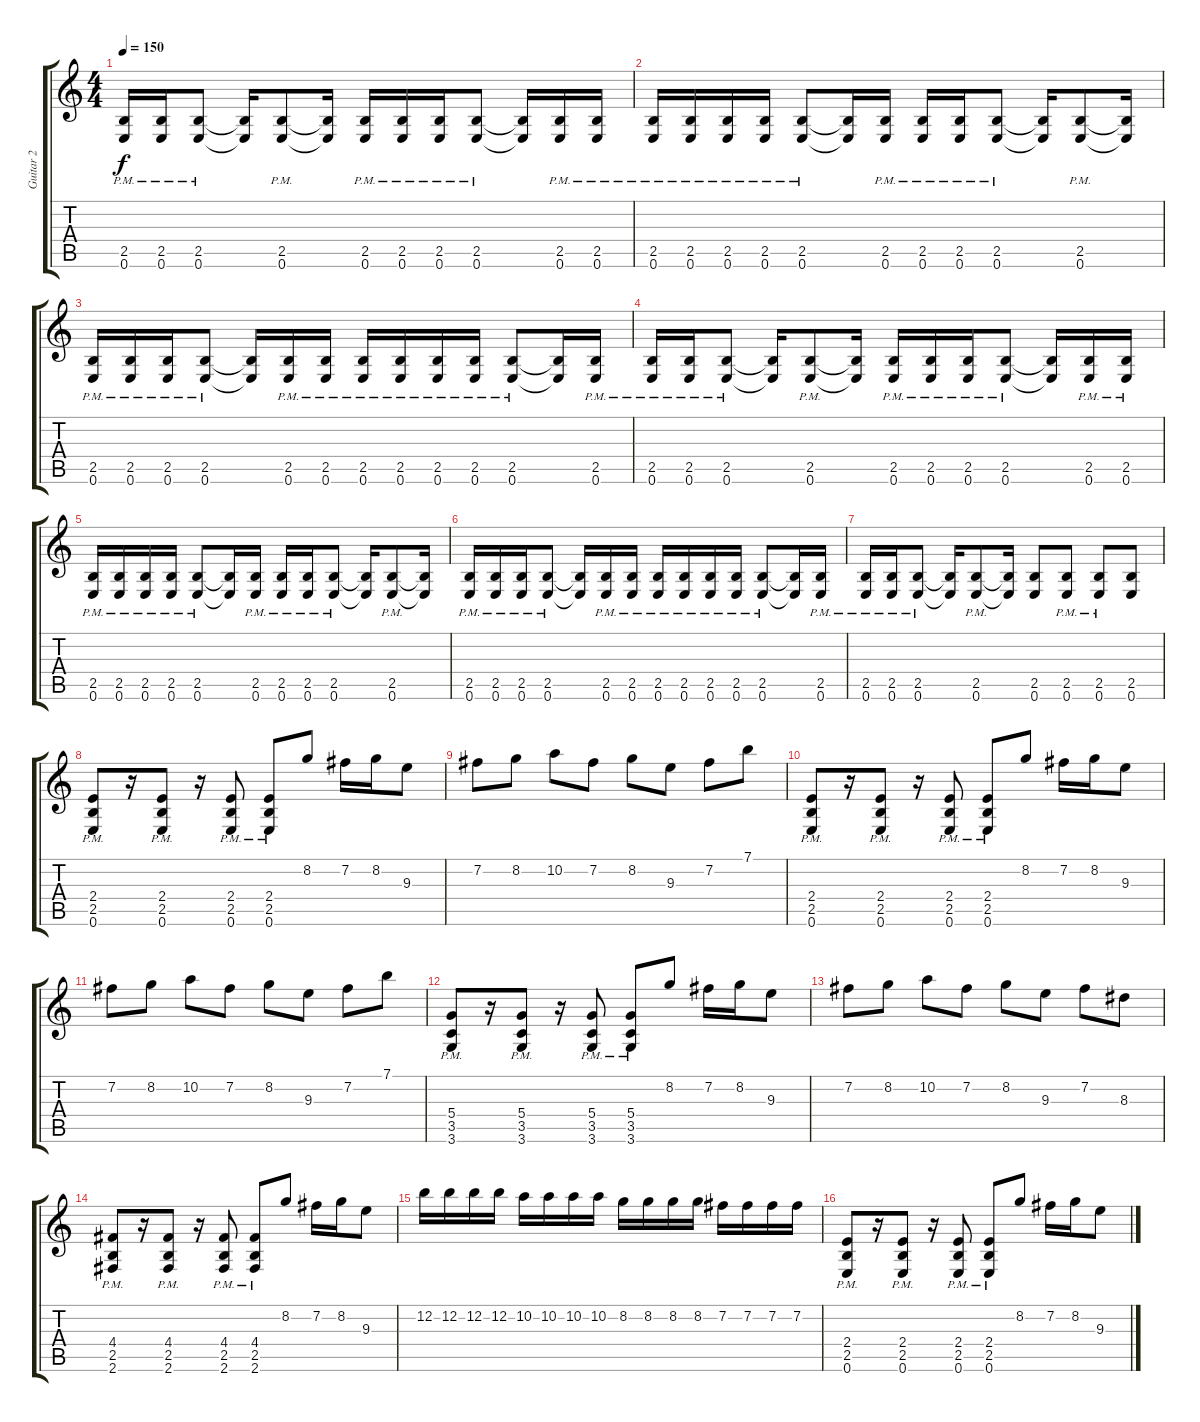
\track ("Guitar 2" "Guitar 2") {instrument overdrivenguitar}
\staff {score tabs}
\tuning (E4 B3 G3 D3 A2 E2) {hide}
\ts (4 4)
\tempo 150
\clef g2
\ks c
(2.5{pm} 0.6{pm}).16{dy f} (2.5{pm} 0.6{pm}).16 (2.5{pm} 0.6{pm}).8 (2.5{t} 0.6{t}).16 (2.5{pm} 0.6{pm}).8 (2.5{t} 0.6{t}).16 (2.5{pm} 0.6{pm}).16 (2.5{pm} 0.6{pm}).16 (2.5{pm} 0.6{pm}).16 (2.5{pm} 0.6{pm}).8 (2.5{t} 0.6{t}).16 (2.5{pm} 0.6{pm}).16 (2.5{pm} 0.6{pm}).16 |
(2.5{pm} 0.6{pm}).16 (2.5{pm} 0.6{pm}).16 (2.5{pm} 0.6{pm}).16 (2.5{pm} 0.6{pm}).16 (2.5{pm} 0.6{pm}).8 (2.5{t} 0.6{t}).16 (2.5{pm} 0.6{pm}).16 (2.5{pm} 0.6{pm}).16 (2.5{pm} 0.6{pm}).16 (2.5{pm} 0.6{pm}).8 (2.5{t} 0.6{t}).16 (2.5{pm} 0.6{pm}).8 (2.5{t} 0.6{t}).16 |
(2.5{pm} 0.6{pm}).16 (2.5{pm} 0.6{pm}).16 (2.5{pm} 0.6{pm}).16 (2.5{pm} 0.6{pm}).8 (2.5{t} 0.6{t}).16 (2.5{pm} 0.6{pm}).16 (2.5{pm} 0.6{pm}).16 (2.5{pm} 0.6{pm}).16 (2.5{pm} 0.6{pm}).16 (2.5{pm} 0.6{pm}).16 (2.5{pm} 0.6{pm}).16 (2.5{pm} 0.6{pm}).8 (2.5{t} 0.6{t}).16 (2.5{pm} 0.6{pm}).16 |
(2.5{pm} 0.6{pm}).16 (2.5{pm} 0.6{pm}).16 (2.5{pm} 0.6{pm}).8 (2.5{t} 0.6{t}).16 (2.5{pm} 0.6{pm}).8 (2.5{t} 0.6{t}).16 (2.5{pm} 0.6{pm}).16 (2.5{pm} 0.6{pm}).16 (2.5{pm} 0.6{pm}).16 (2.5{pm} 0.6{pm}).8 (2.5{t} 0.6{t}).16 (2.5{pm} 0.6{pm}).16 (2.5{pm} 0.6{pm}).16 |
(2.5{pm} 0.6{pm}).16 (2.5{pm} 0.6{pm}).16 (2.5{pm} 0.6{pm}).16 (2.5{pm} 0.6{pm}).16 (2.5{pm} 0.6{pm}).8 (2.5{t} 0.6{t}).16 (2.5{pm} 0.6{pm}).16 (2.5{pm} 0.6{pm}).16 (2.5{pm} 0.6{pm}).16 (2.5{pm} 0.6{pm}).8 (2.5{t} 0.6{t}).16 (2.5{pm} 0.6{pm}).8 (2.5{t} 0.6{t}).16 |
(2.5{pm} 0.6{pm}).16 (2.5{pm} 0.6{pm}).16 (2.5{pm} 0.6{pm}).16 (2.5{pm} 0.6{pm}).8 (2.5{t} 0.6{t}).16 (2.5{pm} 0.6{pm}).16 (2.5{pm} 0.6{pm}).16 (2.5{pm} 0.6{pm}).16 (2.5{pm} 0.6{pm}).16 (2.5{pm} 0.6{pm}).16 (2.5{pm} 0.6{pm}).16 (2.5{pm} 0.6{pm}).8 (2.5{t} 0.6{t}).16 (2.5{pm} 0.6{pm}).16 |
(2.5{pm} 0.6{pm}).16 (2.5{pm} 0.6{pm}).16 (2.5{pm} 0.6{pm}).8 (2.5{t} 0.6{t}).16 (2.5{pm} 0.6{pm}).8 (2.5{t} 0.6{t}).16 (2.5 0.6).8 (2.5{pm} 0.6{pm}).8 (2.5{pm} 0.6{pm}).8 (2.5 0.6).8 |
(2.4{pm} 2.5{pm} 0.6{pm}).8 r.16 (2.4{pm} 2.5{pm} 0.6{pm}).8 r.16 (2.4{pm} 2.5{pm} 0.6{pm}).8 (2.4{pm} 2.5{pm} 0.6{pm}).8 8.2.8 7.2.16 8.2.16 9.3.8 |
7.2.8 8.2.8 10.2.8 7.2.8 8.2.8 9.3.8 7.2.8 7.1.8 |
(2.4{pm} 2.5{pm} 0.6{pm}).8 r.16 (2.4{pm} 2.5{pm} 0.6{pm}).8 r.16 (2.4{pm} 2.5{pm} 0.6{pm}).8 (2.4{pm} 2.5{pm} 0.6{pm}).8 8.2.8 7.2.16 8.2.16 9.3.8 |
7.2.8 8.2.8 10.2.8 7.2.8 8.2.8 9.3.8 7.2.8 7.1.8 |
(5.4{pm} 3.5{pm} 3.6{pm}).8 r.16 (5.4{pm} 3.5{pm} 3.6{pm}).8 r.16 (5.4{pm} 3.5{pm} 3.6{pm}).8 (5.4{pm} 3.5{pm} 3.6{pm}).8 8.2.8 7.2.16 8.2.16 9.3.8 |
7.2.8 8.2.8 10.2.8 7.2.8 8.2.8 9.3.8 7.2.8 8.3.8 |
(4.4{pm} 2.5{pm} 2.6{pm}).8 r.16 (4.4{pm} 2.5{pm} 2.6{pm}).8 r.16 (4.4{pm} 2.5{pm} 2.6{pm}).8 (4.4{pm} 2.5{pm} 2.6{pm}).8 8.2.8 7.2.16 8.2.16 9.3.8 |
12.2.16 12.2.16 12.2.16 12.2.16 10.2.16 10.2.16 10.2.16 10.2.16 8.2.16 8.2.16 8.2.16 8.2.16 7.2.16 7.2.16 7.2.16 7.2.16 |
(2.4{pm} 2.5{pm} 0.6{pm}).8 r.16 (2.4{pm} 2.5{pm} 0.6{pm}).8 r.16 (2.4{pm} 2.5{pm} 0.6{pm}).8 (2.4{pm} 2.5{pm} 0.6{pm}).8 8.2.8 7.2.16 8.2.16 9.3.8
